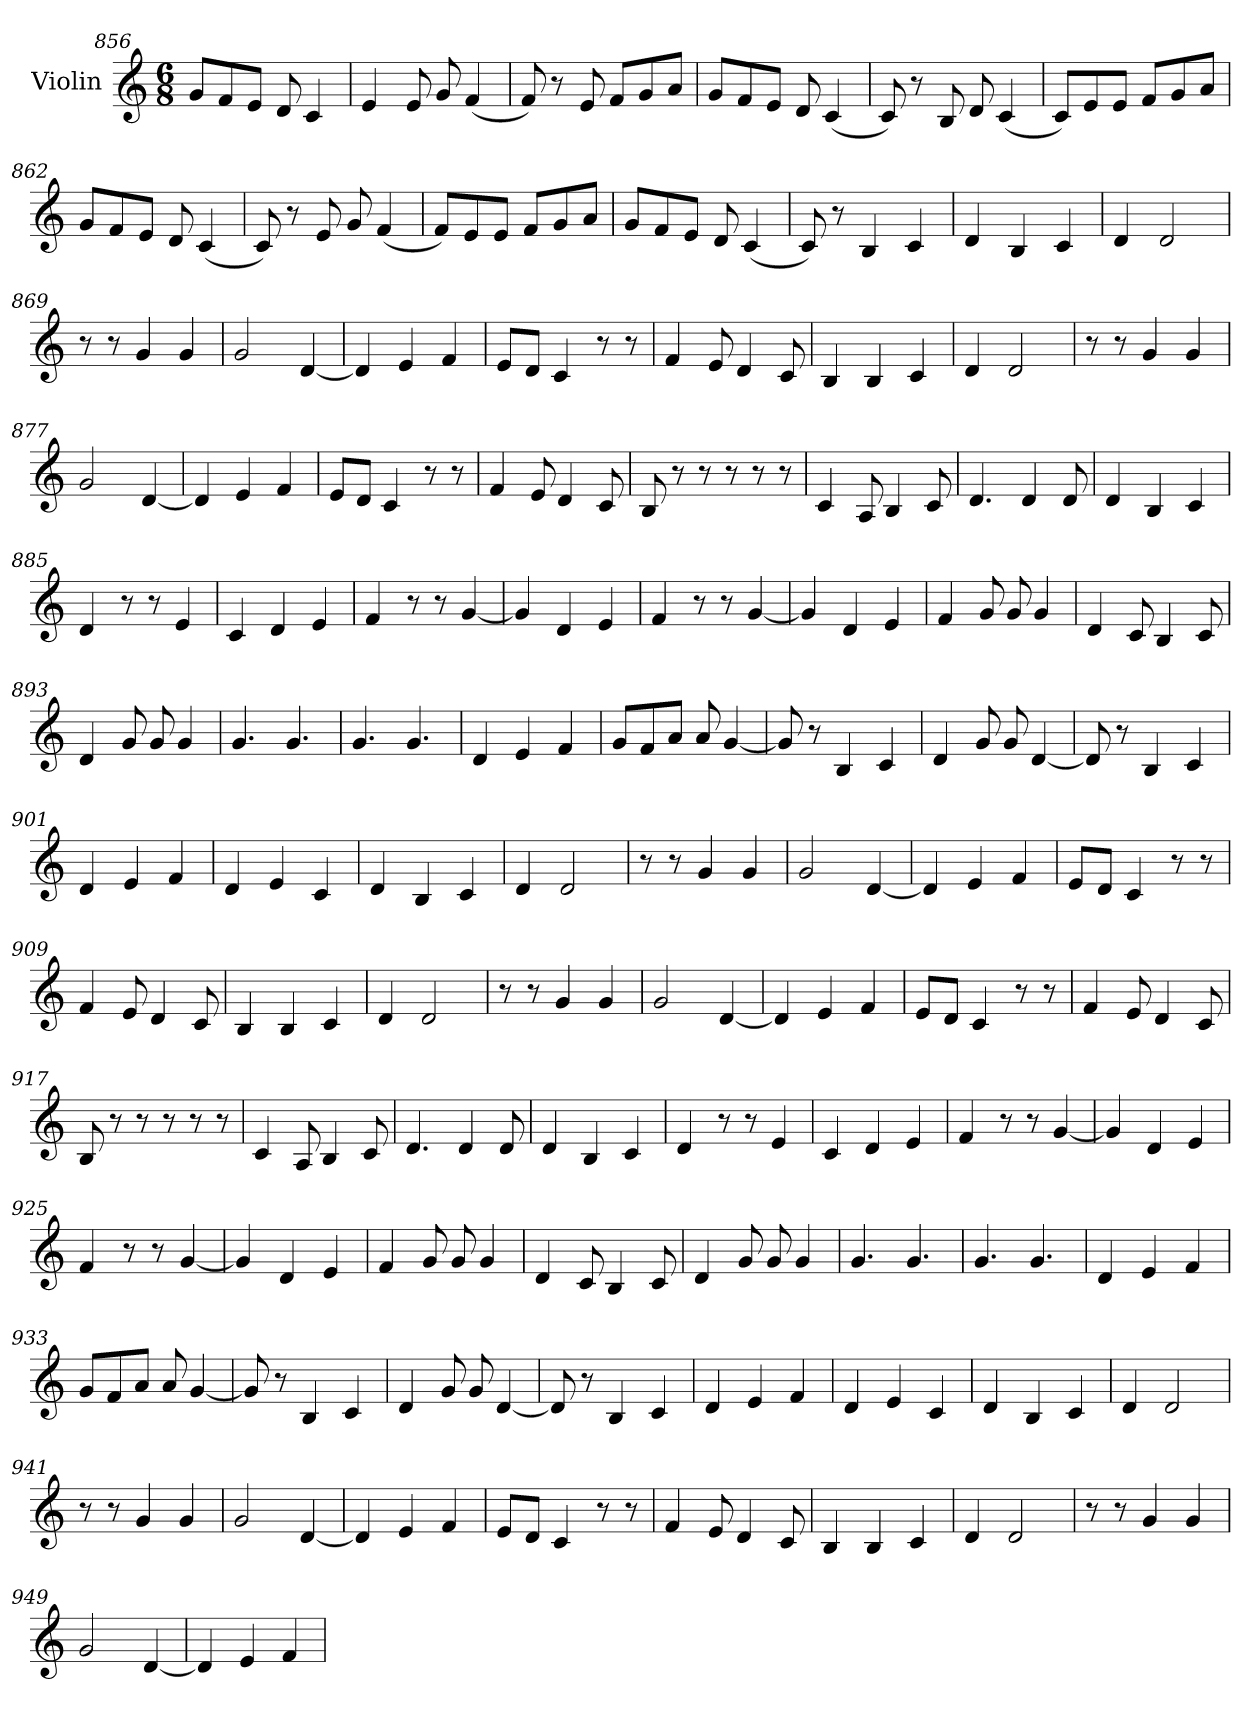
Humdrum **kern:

**kern
*part1
*staff1
*I"Violin
*clefG2
*k[]
*M6/8
=856
8g/L
8f/
8e/J
8d/
4c/
=857
4e/
8e/
8g/
(<4f/
=858
8f/)
8r
8e/
8f/L
8g/
8a/J
=859
8g/L
8f/
8e/J
8d/
(<4c/
=860
8c/)
8r
8B/
8d/
(<4c/
!!LO:LB:g=z
=861
8c/L)
8e/
8e/J
8f/L
8g/
8a/J
=862
8g/L
8f/
8e/J
8d/
(<4c/
=863
8c/)
8r
8e/
8g/
(<4f/
=864
8f/L)
8e/
8e/J
8f/L
8g/
8a/J
=865
8g/L
8f/
8e/J
8d/
(<4c/
!!LO:LB:g=z
=866
8c/)
8r
4B/
4c/
=867
4d/
4B/
4c/
=868
4d/
2d/
=869
8r
8r
4g/
4g/
=870
2g/
[4d/
=871
4d/]
4e/
4f/
=872
8e/L
8d/J
4c/
8r
8r
!!LO:LB:g=z
=873
4f/
8e/
4d/
8c/
=874
4B/
4B/
4c/
=875
4d/
2d/
=876
8r
8r
4g/
4g/
=877
2g/
[4d/
=878
4d/]
4e/
4f/
=879
8e/L
8d/J
4c/
8r
8r
!!LO:PB:g=z
=880
4f/
8e/
4d/
8c/
=881
8B/
8r
8r
8r
8r
8r
=882
4c/
8A/
4B/
8c/
=883
4.d/
4d/
8d/
=884
4d/
4B/
4c/
=885
4d/
8r
8r
4e/
=886
4c/
4d/
4e/
!!LO:LB:g=z
=887
4f/
8r
8r
[4g/
=888
4g/]
4d/
4e/
=889
4f/
8r
8r
[4g/
=890
4g/]
4d/
4e/
=891
4f/
8g/
8g/
4g/
=892
4d/
8c/
4B/
8c/
=893
4d/
8g/
8g/
4g/
!!LO:LB:g=z
=894
4.g/
4.g/
=895
4.g/
4.g/
=896
4d/
4e/
4f/
=897
8g/L
8f/
8a/J
8a/
[4g/
=898
8g/]
8r
4B/
4c/
=899
4d/
8g/
8g/
[4d/
=900
8d/]
8r
4B/
4c/
!!LO:LB:g=z
=901
4d/
4e/
4f/
=902
4d/
4e/
4c/
=903
4d/
4B/
4c/
=904
4d/
2d/
=905
8r
8r
4g/
4g/
=906
2g/
[4d/
=907
4d/]
4e/
4f/
!!LO:LB:g=z
=908
8e/L
8d/J
4c/
8r
8r
=909
4f/
8e/
4d/
8c/
=910
4B/
4B/
4c/
=911
4d/
2d/
=912
8r
8r
4g/
4g/
=913
2g/
[4d/
=914
4d/]
4e/
4f/
!!LO:LB:g=z
=915
8e/L
8d/J
4c/
8r
8r
=916
4f/
8e/
4d/
8c/
=917
8B/
8r
8r
8r
8r
8r
=918
4c/
8A/
4B/
8c/
=919
4.d/
4d/
8d/
=920
4d/
4B/
4c/
!!LO:LB:g=z
=921
4d/
8r
8r
4e/
=922
4c/
4d/
4e/
=923
4f/
8r
8r
[4g/
=924
4g/]
4d/
4e/
=925
4f/
8r
8r
[4g/
=926
4g/]
4d/
4e/
=927
4f/
8g/
8g/
4g/
!!LO:LB:g=z
=928
4d/
8c/
4B/
8c/
=929
4d/
8g/
8g/
4g/
=930
4.g/
4.g/
=931
4.g/
4.g/
=932
4d/
4e/
4f/
=933
8g/L
8f/
8a/J
8a/
[4g/
=934
8g/]
8r
4B/
4c/
!!LO:PB:g=z
=935
4d/
8g/
8g/
[4d/
=936
8d/]
8r
4B/
4c/
=937
4d/
4e/
4f/
=938
4d/
4e/
4c/
=939
4d/
4B/
4c/
=940
4d/
2d/
=941
8r
8r
4g/
4g/
!!LO:LB:g=z
=942
2g/
[4d/
=943
4d/]
4e/
4f/
=944
8e/L
8d/J
4c/
8r
8r
=945
4f/
8e/
4d/
8c/
=946
4B/
4B/
4c/
=947
4d/
2d/
=948
8r
8r
4g/
4g/
!!LO:LB:g=z
=949
2g/
[4d/
=950
4d/]
4e/
4f/
=
*-
